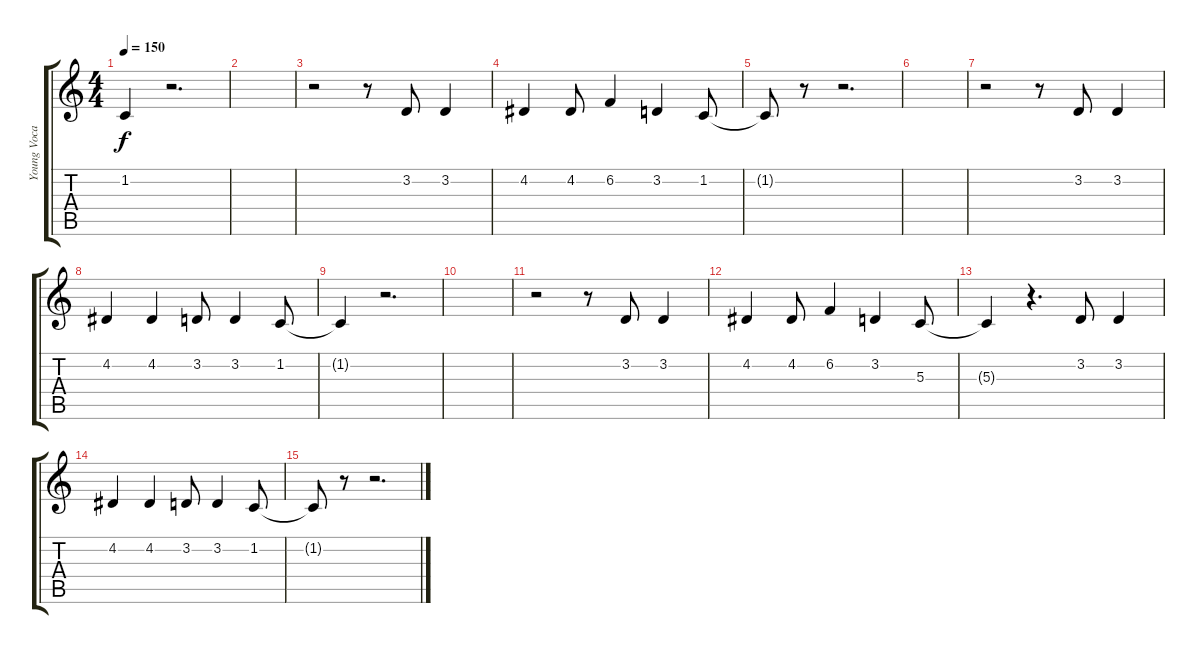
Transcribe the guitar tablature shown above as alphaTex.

\track ("Young Vocals" "Young Voca") {instrument clarinet}
\staff {score tabs}
\tuning (E4 B3 G3 D3 A2 E2) {hide}
\ts (4 4)
\tempo 150
\clef g2
\ks c
1.2{t}.4{dy f} r.2{d} |
|
r.2 r.8 3.2.8 3.2.4 |
4.2.4 4.2.8 6.2.4 3.2.4 1.2.8 |
1.2{t}.8 r.8 r.2{d} |
|
r.2 r.8 3.2.8 3.2.4 |
4.2.4 4.2.4 3.2.8 3.2.4 1.2.8 |
1.2{t}.4 r.2{d} |
|
r.2 r.8 3.2.8 3.2.4 |
4.2.4 4.2.8 6.2.4 3.2.4 5.3.8 |
5.3{t}.4 r.4{d} 3.2.8 3.2.4 |
4.2.4 4.2.4 3.2.8 3.2.4 1.2.8 |
1.2{t}.8 r.8 r.2{d}
